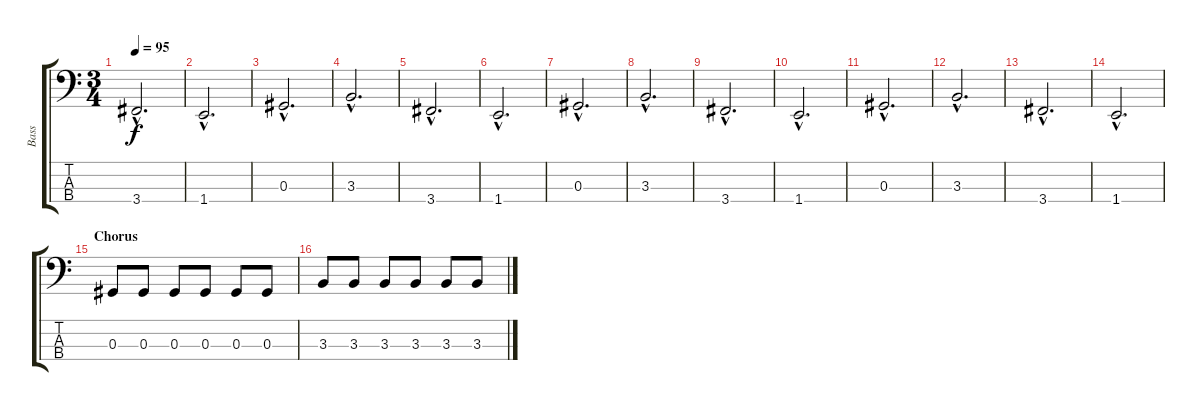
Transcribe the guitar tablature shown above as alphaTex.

\track ("Bass" "Bass") {instrument electricbassfinger}
\staff {score tabs}
\tuning (Gb2 Db2 Ab1 Eb1) {hide}
\ts (3 4)
\tempo 95
\clef f4
\ks c
3.4{hac}.2{d dy f} |
1.4{hac}.2{d} |
0.3{hac}.2{d} |
3.3{hac}.2{d} |
3.4{hac}.2{d} |
1.4{hac}.2{d} |
0.3{hac}.2{d volume 11} |
3.3{hac}.2{d} |
3.4{hac}.2{d} |
1.4{hac}.2{d} |
0.3{hac}.2{d} |
3.3{hac}.2{d} |
3.4{hac}.2{d} |
1.4{hac}.2{d} |
\section ("" "Chorus")
0.3.8 0.3.8 0.3.8 0.3.8 0.3.8 0.3.8 |
3.3.8 3.3.8 3.3.8 3.3.8 3.3.8 3.3.8
